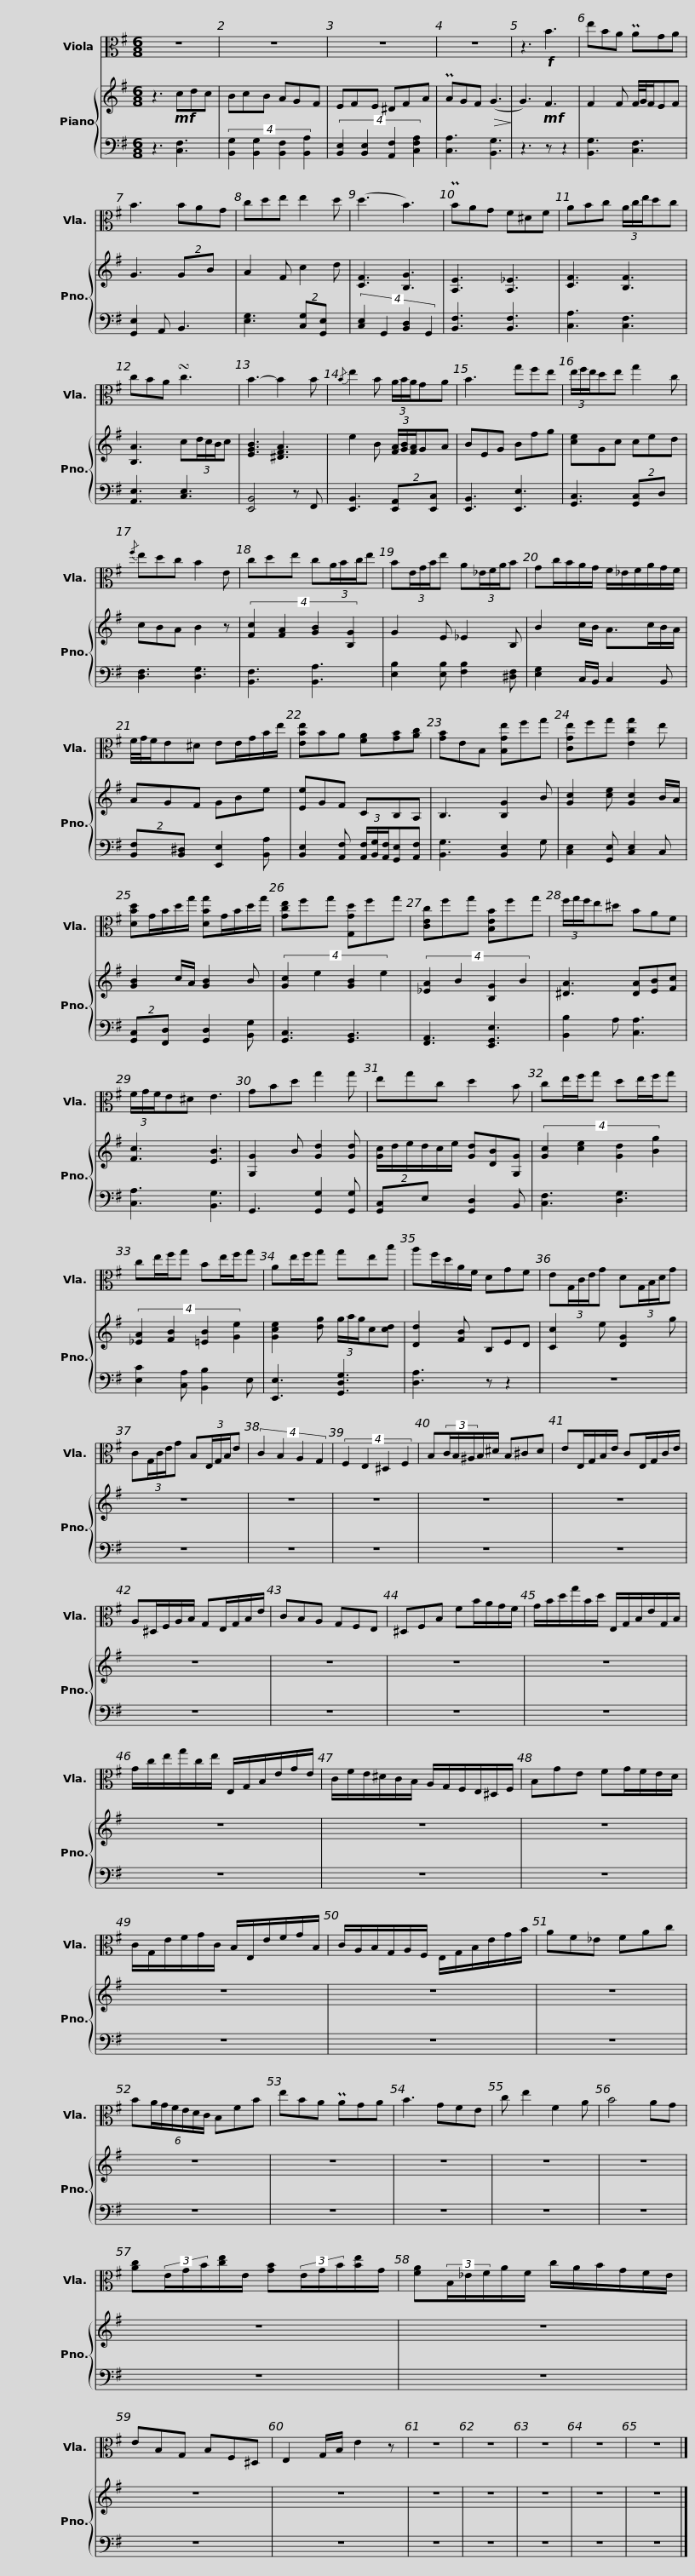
X:1
%%score 1 { 2 | 3 }
L:1/8
M:6/8
I:linebreak $
K:G
V:1 alto
V:2 treble
V:3 bass
V:1
 z6 | z6 | z6 | z6 | z3!f! B3 | %5
 eBA PAGA |$ B3 BAG | cde e2 d | (d3 B3) | PBAG F^DF | %10
 ABc (3A/c/e/dc |$ cBA !turn!c3 | B3- B2 B |{/B} e2 B (3A/B/A/GA | B3 gfe |$ %15
 (3e/f/e/de g2 c |{/f} edc B2 E | cde c(3A/B/c/e | B(3E/G/B/e A(3_E/F/A/B |$ Gc/B/A/G/ F/_E/F/A/G/F/ | %20
 F/4G/4F/E^D EE/G/B/e/ | [EBe]BA [FA][GB][Ac] | [GB]EB, [B,Ge]fg |$ [CGe]fg [Ecg]2 e | [DBd]G/B/d/g/ [DBg]G/B/d/g/ | %25
 [Gce]fg [G,Gd]fg | [CEc]fg [B,EB]fg |$ (3f/g/f/e^d BAF | (3F/G/F/E^D E3 | GBd g2 g | %30
 egc d2 B |$ ce/f/g de/f/g | ce/f/g Be/f/g | Ae/f/g geb | af/d/A/F/ DGF |$ %35
 E(3G,/C/E/G D(3G,/B,/D/G | C(3G,/C/E/G B,(3E,/G,/B,/E | (4:3:4C2 B,2 A,2 G,2 | (4:3:4F,2 E,2 ^D,2 F,2 | B,(3C/B,/^A,/B,/^D/ B,^CD |$ %40
 EE,/G,/B,/E/ CE,/G,/C/E/ | A,^D,/F,/A,/B,/ G,E,/G,/B,/E/ | CB,A, G,F,E, | ^D,F,B, FB/A/G/F/ |$ G/B/d/g/B/d/ E,/G,/B,/E/G,/B,/ | %45
 G/c/e/g/c/e/ E,/G,/B,/E/G/E/ | C/F/E/^D/C/B,/ A,/G,/F,/E,/^D,/F,/ |$ B,GE FG/F/E/D/ | C/G,/E/F/G/C/ B,/E,/E/F/G/B,/ | C/A,/B,/G,/A,/F,/ E,/G,/B,/E/G/B/ | %50
 AF_E FAc |$ B(6:4:6A/G/F/E/D/C/ B,FB | eBA PAGA | B3 GFE | c e2 F2 A | %55
 B4 AG |$ [Ac](3E/G/B/[ce]/E/ [GB](3E/G/B/[Be]/G/ | [FA](3B,/_E/F/A/F/ c/A/B/G/F/E/ | EB,G, B,F,^D, | E,2 G,/B,/ E2 z | %60
 z6 | z6 | z6 |$ z6 | z6 |] %65
V:2
 z3!mf! cdc | BcB AGF | EFE ^DFA | PAGF!>(! (G3!>)! | G3)!mf! F3 | %5
 F2 F F/4G/4F/EF |$ G3 (2:3:2GB |[K:G] A2 F c2 d | [CF]3 [B,G]3 | [A,E]3 [A,_E]3 | %10
 [CF]3 [B,F]3 |$ [B,A]3 c(3d/c/B/c | [EGB]3 [^DFA]3 | e2 B (3[FA]/[GB]/[FA]/GA | BEG Bfg |$ %15
 [ce]Gc ced | cBA B2 z | (4:3:4[Fc]2 [FA]2 [GB]2 [B,G]2 | G2 E _E2 B, |$ B2 c/B/ A>cB/A/ | %20
 AGF GBe | [Ee]GF CB,A, | B,3 [B,G]2 B |$ [Gc]2 [ce] [Gc]2 B/A/ | [GB]2 c/A/ [GB]2 B | %25
 (4:3:4[Gc]2 e2 [GB]2 e2 | (4:3:4[_EA]2 B2 [B,G]2 B2 |$ [^DA]3 [DA][EB][Fc] | [Fc]3 [EB]3 | [G,G]2 B [Gd]2 [Gd] | %30
 [Gc]/d/e/d/c/e/ [Gd][DB][G,G] |$ (4:3:4[Gc]2 [ce]2 [Gd]2 [Bg]2 | (4:3:4[_EA]2 [FB]2 [=EB]2 [Ge]2 | [Gce]2 [dg] (3g/a/g/c[cd] | [Dd]2 [FB] B,ED |$ %35
 [Cc]2 e [DG]2 g | z6 | z6 | z6 | z6 |$ %40
 z6 | z6 | z6 | z6 |$ z6 | %45
 z6 | z6 |$ z6 | z6 | z6 | %50
 z6 |$ z6 | z6 | z6 | z6 | %55
 z6 |$ z6 | z6 | z6 | z6 | %60
 z6 | z6 | z6 |$ z6 | z6 |] %65
V:3
 z3 [C,F,]3 | (4:3:4[B,,G,]2 [B,,G,]2 [B,,F,]2 [B,,A,]2 | (4:3:4[B,,E,]2 [B,,E,]2 [A,,F,]2 [C,F,A,]2 | [C,A,]3 [B,,G,]3 | z3 z z2 | %5
 [B,,G,]3 [C,F,]3 |$ [G,,E,]2 A,, B,,3 |[K:G] [E,G,]3 (2:3:2[C,G,][G,,E,] | (4:3:4[C,E,]2 G,,2 [B,,D,]2 G,,2 | [B,,F,]3 [B,,F,]3 | %10
 [C,A,]3 [C,F,]3 |$ [A,,E,]3 [C,E,]3 | [E,,B,,]4 z F,, | [E,,B,,]3 (2:3:2[E,,A,,][E,,C,] | [E,,B,,]3 [E,,E,]3 |$ %15
 [G,,C,]3 (2:3:2[G,,C,]D, | [D,F,]3 [D,G,]3 | [B,,F,]3 [B,,A,]3 | [E,B,]2 [E,B,] [F,B,]2 [^D,F,] |$ [E,G,]2 C,/B,,/ C,2 B,, | %20
 (2:3:2[B,,F,][B,,^D,] [E,,E,]2 [B,,A,] | [B,,E,]2 [A,,F,] (3[A,,F,]/[B,,G,]/[A,,F,]/[G,,E,][A,,F,] | [B,,G,]3 [B,,E,]2 G, |$ [C,E,]2 [G,,E,] [C,E,]2 C, | (2:3:2[G,,C,][F,,D,] [G,,D,]2 [B,,G,] | %25
 [G,,C,]3 [G,,B,,]3 | [F,,A,,]3 [E,,G,,E,]3 |$ [B,,B,]2 A, [C,A,]3 | [C,A,]3 [B,,G,]3 | G,,3 [G,,G,]2 [G,,G,] | %30
 (2:3:2[G,,C,]E, [G,,D,]2 B,, |$ [C,F,]3 [D,G,]3 | [E,C]2 [C,A,] [B,,B,]2 E, | [E,,E,]3 [G,,D,G,]3 | [D,A,]3 z z2 |$ %35
 z6 | z6 | z6 | z6 | z6 |$ %40
 z6 | z6 | z6 | z6 |$ z6 | %45
 z6 | z6 |$ z6 | z6 | z6 | %50
 z6 |$ z6 | z6 | z6 | z6 | %55
 z6 |$ z6 | z6 | z6 | z6 | %60
 z6 | z6 | z6 |$ z6 | z6 |] %65
